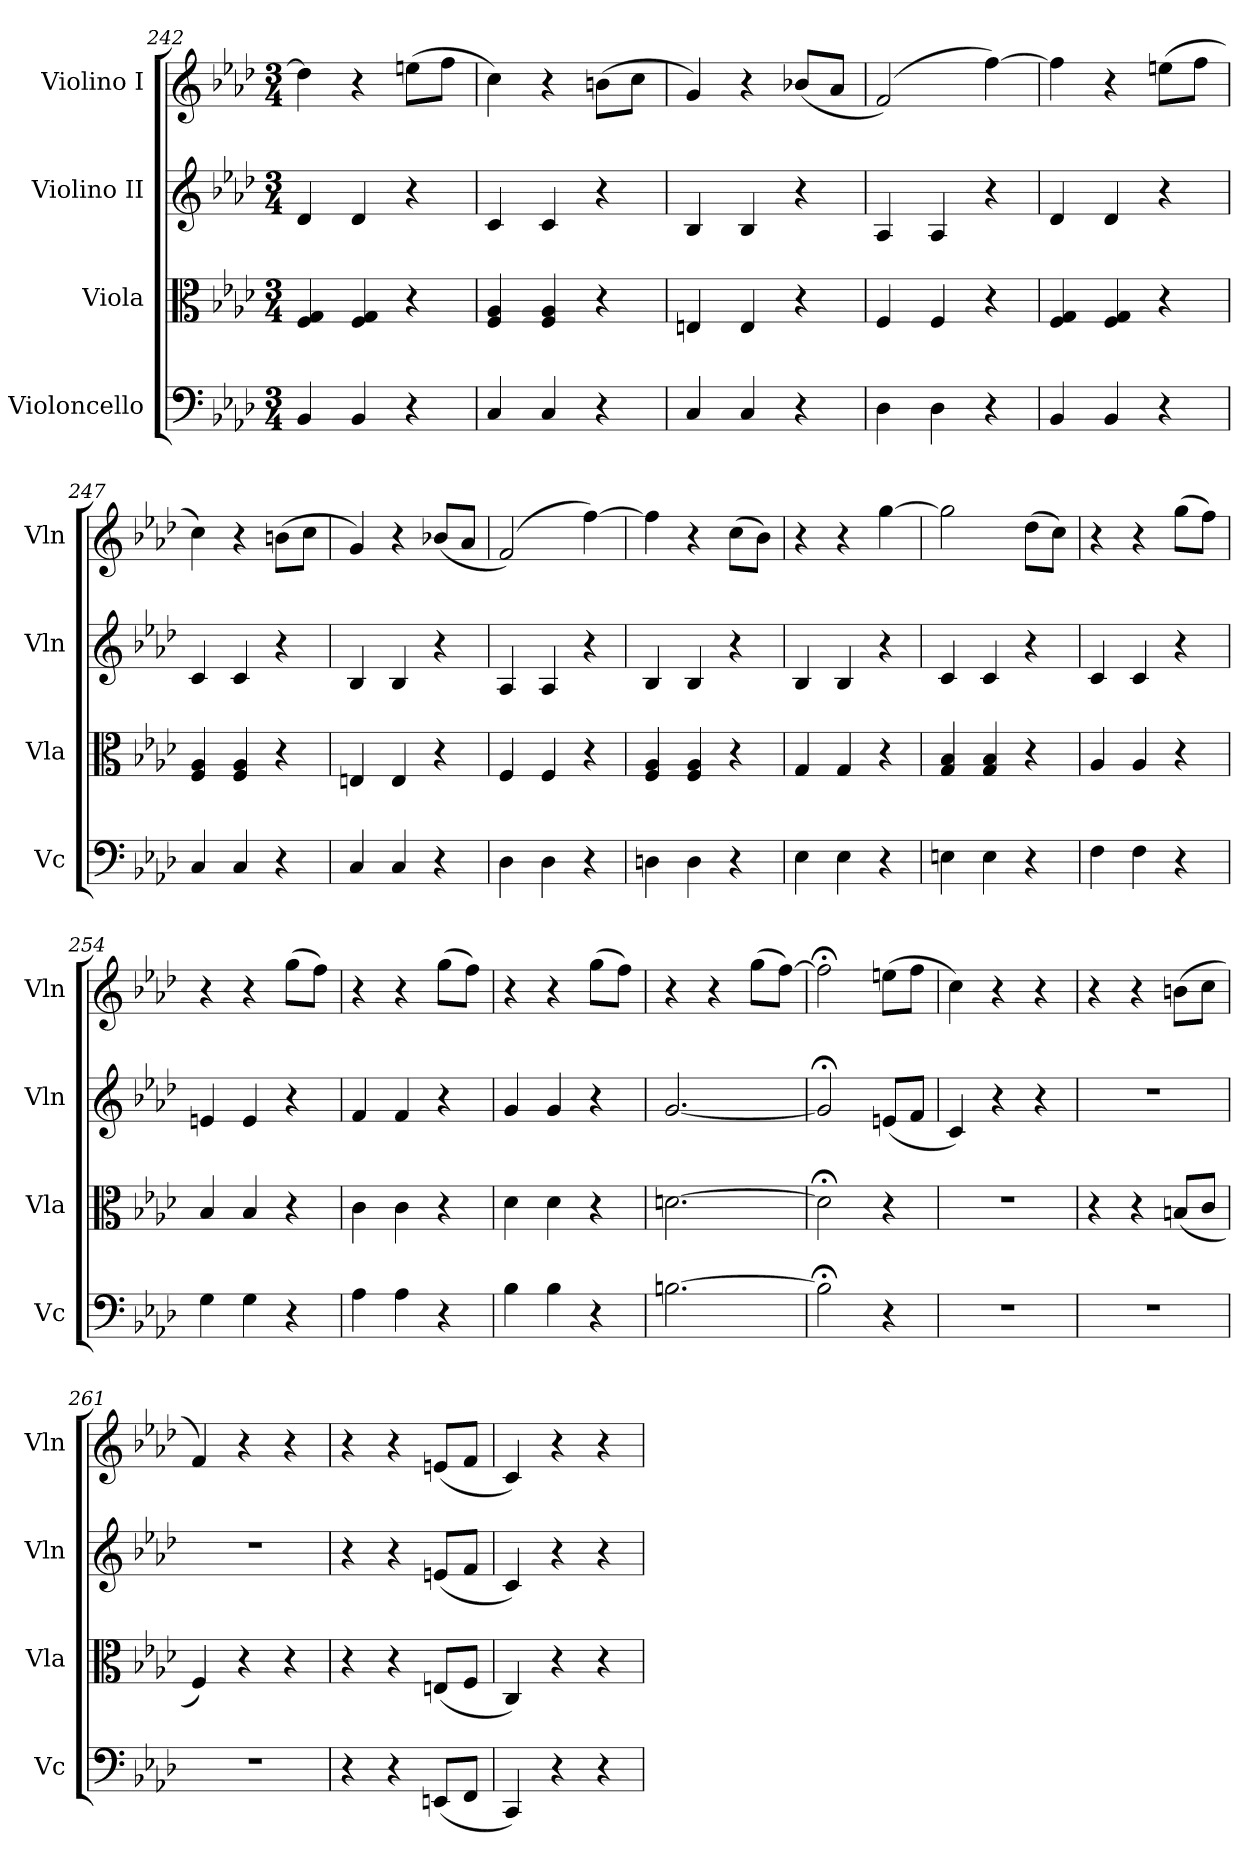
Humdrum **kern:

**kern	**kern	**kern	**kern
*part4	*part3	*part2	*part1
*staff4	*staff3	*staff2	*staff1
*I"Violoncello	*I"Viola	*I"Violino II	*I"Violino I
*I'Vc	*I'Vla	*I'Vln	*I'Vln
*clefF4	*clefC3	*clefG2	*clefG2
*k[b-e-a-d-]	*k[b-e-a-d-]	*k[b-e-a-d-]	*k[b-e-a-d-]
*M3/4	*M3/4	*M3/4	*M3/4
=242	=242	=242	=242
4BB-/	4F/ 4G/	4d-/	4dd-\]
4BB-/	4F/ 4G/	4d-/	4r
4r	4r	4r	(8een\L
.	.	.	8ff\J
=243	=243	=243	=243
4C/	4F/ 4A-/	4c/	4cc\)
4C/	4F/ 4A-/	4c/	4r
4r	4r	4r	(8bn\L
.	.	.	8cc\J
=244	=244	=244	=244
4C/	4En/	4B-/	4g/)
4C/	4E/	4B-/	4r
4r	4r	4r	(8b-X/L
.	.	.	8a-/J
=245	=245	=245	=245
4D-\	4F/	4A-/	(2f/)
4D-\	4F/	4A-/	.
4r	4r	4r	[4ff\)
=246	=246	=246	=246
4BB-/	4F/ 4G/	4d-/	4ff\]
4BB-/	4F/ 4G/	4d-/	4r
4r	4r	4r	(8een\L
.	.	.	8ff\J
=247	=247	=247	=247
4C/	4F/ 4A-/	4c/	4cc\)
4C/	4F/ 4A-/	4c/	4r
4r	4r	4r	(8bn\L
.	.	.	8cc\J
=248	=248	=248	=248
4C/	4En/	4B-/	4g/)
4C/	4E/	4B-/	4r
4r	4r	4r	(8b-X/L
.	.	.	8a-/J
!!LO:PB:g=z
=249	=249	=249	=249
4D-\	4F/	4A-/	(2f/)
4D-\	4F/	4A-/	.
4r	4r	4r	[4ff\)
=250	=250	=250	=250
4Dn\	4F/ 4A-/	4B-/	4ff\]
4D\	4F/ 4A-/	4B-/	4r
4r	4r	4r	(8cc\L
.	.	.	8b-\J)
=251	=251	=251	=251
4E-\	4G/	4B-/	4r
4E-\	4G/	4B-/	4r
4r	4r	4r	[4gg\
=252	=252	=252	=252
4En\	4G/ 4B-/	4c/	2gg\]
4E\	4G/ 4B-/	4c/	.
4r	4r	4r	(8dd-\L
.	.	.	8cc\J)
=253	=253	=253	=253
4F\	4A-/	4c/	4r
4F\	4A-/	4c/	4r
4r	4r	4r	(8gg\L
.	.	.	8ff\J)
=254	=254	=254	=254
4G\	4B-/	4en/	4r
4G\	4B-/	4e/	4r
4r	4r	4r	(8gg\L
.	.	.	8ff\J)
=255	=255	=255	=255
4A-\	4c\	4f/	4r
4A-\	4c\	4f/	4r
4r	4r	4r	(8gg\L
.	.	.	8ff\J)
=256	=256	=256	=256
4B-\	4d-\	4g/	4r
4B-\	4d-\	4g/	4r
4r	4r	4r	(8gg\L
.	.	.	8ff\J)
=257	=257	=257	=257
[2.Bn\	[2.dn\	[2.g/	4r
.	.	.	4r
.	.	.	(8gg\L
.	.	.	[8ff\J)
=258	=258	=258	=258
2B;<\]	2d;<\]	2g;</]	2ff;<\]
4r	4r	(8en/L	(8een\L
.	.	8f/J	8ff\J
=259	=259	=259	=259
2.r	2.r	4c/)	4cc\)
.	.	4r	4r
.	.	4r	4r
=260	=260	=260	=260
2.r	4r	2.r	4r
.	4r	.	4r
.	(8Bn/L	.	(8bn\L
.	8c/J	.	8cc\J
=261	=261	=261	=261
2.r	4F/)	2.r	4f/)
.	4r	.	4r
.	4r	.	4r
!!LO:LB:g=z
=262	=262	=262	=262
4r	4r	4r	4r
4r	4r	4r	4r
(8EEn/L	(8En/L	(8en/L	(8en/L
8FF/J	8F/J	8f/J	8f/J
=263	=263	=263	=263
4CC/)	4C/)	4c/)	4c/)
4r	4r	4r	4r
4r	4r	4r	4r
=	=	=	=
*-	*-	*-	*-
